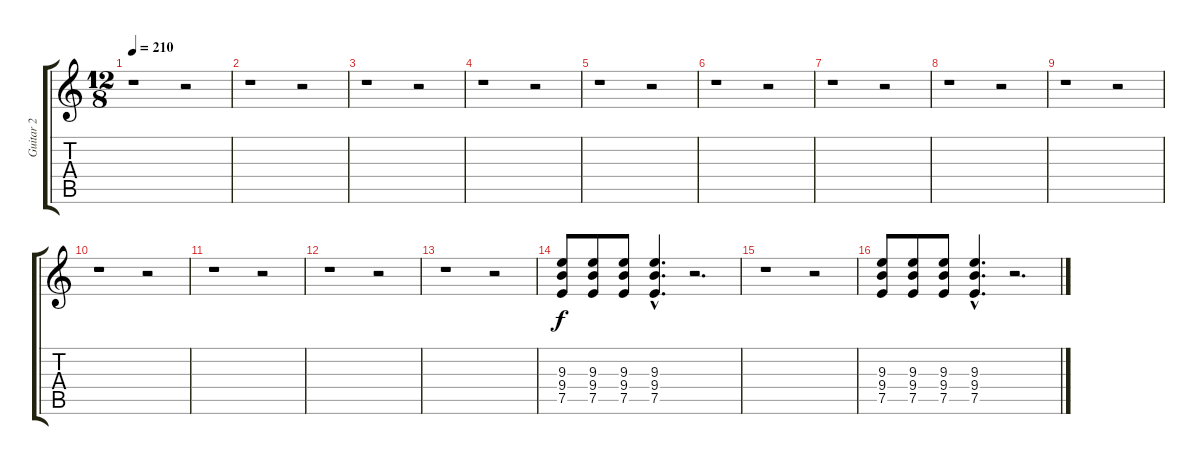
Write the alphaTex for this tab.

\track ("Guitar 2" "Guitar 2") {instrument overdrivenguitar}
\staff {score tabs}
\tuning (E4 B3 G3 D3 A2 E2) {hide}
\ts (12 8)
\tempo 210
\clef g2
\ks c
r.1{dy f instrument overdrivenguitar} r.2 |
r.1 r.2 |
r.1 r.2 |
r.1 r.2 |
r.1 r.2 |
r.1 r.2 |
r.1 r.2 |
r.1 r.2 |
r.1 r.2 |
r.1 r.2 |
r.1 r.2 |
r.1 r.2 |
r.1 r.2 |
(9.3 9.4 7.5).8 (9.3 9.4 7.5).8 (9.3 9.4 7.5).8 (9.3{hac} 9.4{hac} 7.5{hac}).4{d} r.2{d} |
r.1 r.2 |
(9.3 9.4 7.5).8 (9.3 9.4 7.5).8 (9.3 9.4 7.5).8 (9.3{hac} 9.4{hac} 7.5{hac}).4{d} r.2{d}
